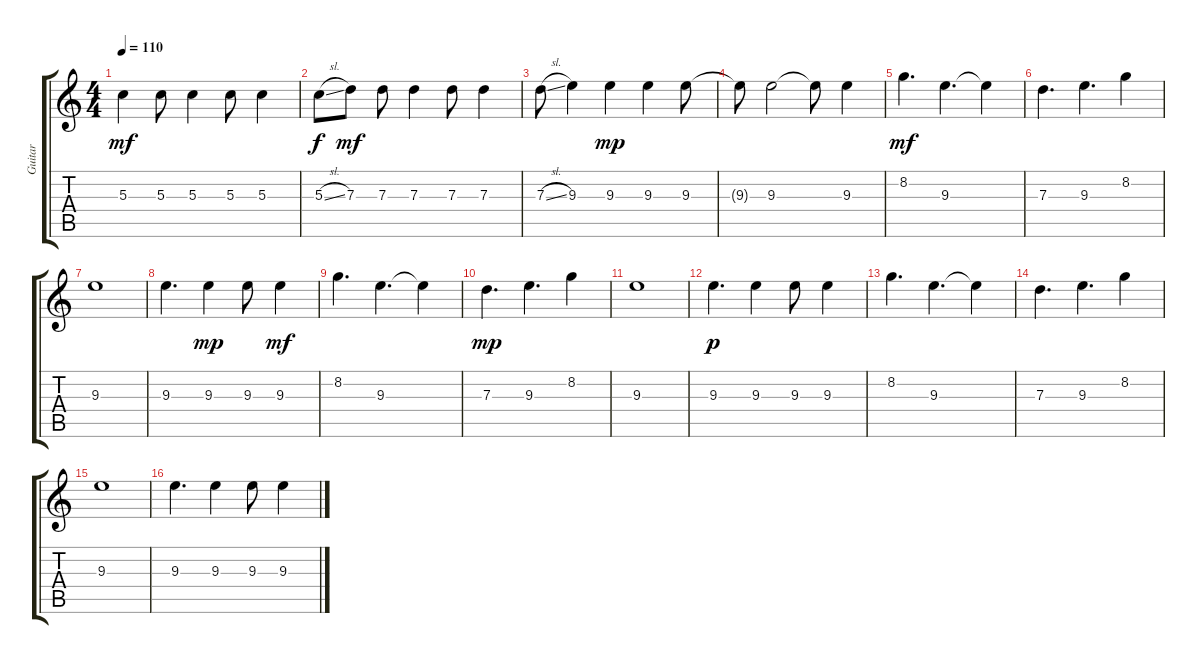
\track ("Guitar" "Guitar") {instrument electricguitarjazz}
\staff {score tabs}
\tuning (E4 B3 G3 D3 A2 E2) {hide}
\ts (4 4)
\tempo 110
\clef g2
\ks c
5.3.4{dy mf} 5.3.8 5.3.4 5.3.8 5.3.4 |
5.3{sl}.8{dy f} 7.3.8{dy mf} 7.3.8 7.3.4 7.3.8 7.3.4 |
7.3{sl}.8 9.3.4 9.3.4{dy mp} 9.3.4 9.3.8 |
9.3{t}.8 9.3.2 9.3{t}.8 9.3.4 |
8.2.4{d dy mf} 9.3.4{d} 9.3{t}.4 |
7.3.4{d} 9.3.4{d} 8.2.4 |
9.3.1 |
9.3.4{d} 9.3.4{dy mp} 9.3.8 9.3.4{dy mf} |
8.2.4{d} 9.3.4{d} 9.3{t}.4 |
7.3.4{d dy mp} 9.3.4{d} 8.2.4 |
9.3.1 |
9.3.4{d dy p} 9.3.4 9.3.8 9.3.4 |
8.2.4{d} 9.3.4{d} 9.3{t}.4 |
7.3.4{d} 9.3.4{d} 8.2.4 |
9.3.1 |
9.3.4{d} 9.3.4 9.3.8 9.3.4
